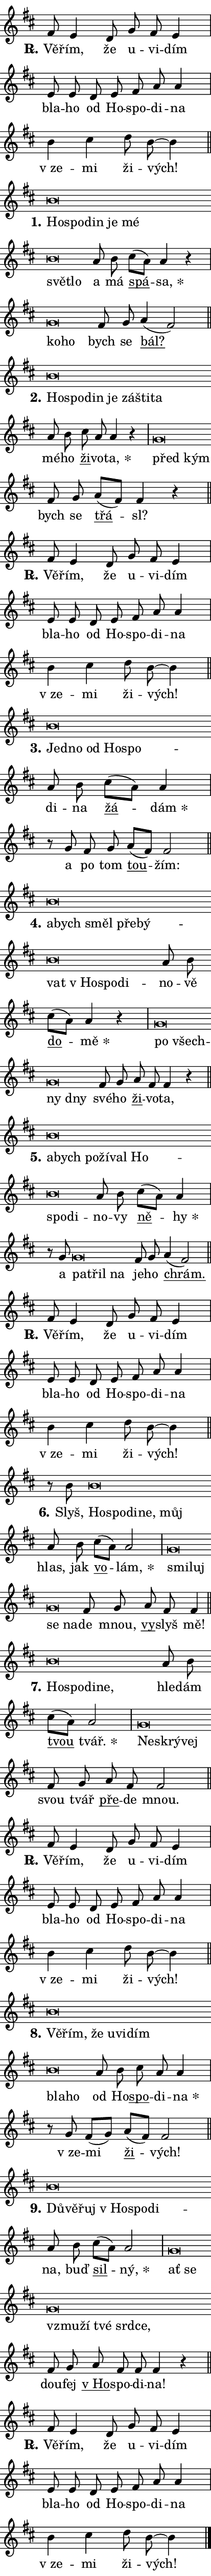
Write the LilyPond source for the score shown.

\version "2.22.1"
\header { tagline = "" }
\paper {
  indent = 0\cm
  top-margin = 0\cm
  right-margin = 0\cm
  bottom-margin = 0\cm
  left-margin = 0\cm
  paper-width = 7\cm
  page-breaking = #ly:one-page-breaking
  system-system-spacing.basic-distance = #11
  score-system-spacing.basic-distance = #11
  ragged-last = ##f
}


%% Author: Thomas Morley
%% https://lists.gnu.org/archive/html/lilypond-user/2020-05/msg00002.html
#(define (line-position grob)
"Returns position of @var[grob} in current system:
   @code{'start}, if at first time-step
   @code{'end}, if at last time-step
   @code{'middle} otherwise
"
  (let* ((col (ly:item-get-column grob))
         (ln (ly:grob-object col 'left-neighbor))
         (rn (ly:grob-object col 'right-neighbor))
         (col-to-check-left (if (ly:grob? ln) ln col))
         (col-to-check-right (if (ly:grob? rn) rn col))
         (break-dir-left
           (and
             (ly:grob-property col-to-check-left 'non-musical #f)
             (ly:item-break-dir col-to-check-left)))
         (break-dir-right
           (and
             (ly:grob-property col-to-check-right 'non-musical #f)
             (ly:item-break-dir col-to-check-right))))
        (cond ((eqv? 1 break-dir-left) 'start)
              ((eqv? -1 break-dir-right) 'end)
              (else 'middle))))

#(define (tranparent-at-line-position vctor)
  (lambda (grob)
  "Relying on @code{line-position} select the relevant enry from @var{vctor}.
Used to determine transparency,"
    (case (line-position grob)
      ((end) (not (vector-ref vctor 0)))
      ((middle) (not (vector-ref vctor 1)))
      ((start) (not (vector-ref vctor 2))))))

noteHeadBreakVisibility =
#(define-music-function (break-visibility)(vector?)
"Makes @code{NoteHead}s transparent relying on @var{break-visibility}"
#{
  \override NoteHead.transparent =
    #(tranparent-at-line-position break-visibility)
#})

#(define delete-ledgers-for-transparent-note-heads
  (lambda (grob)
    "Reads whether a @code{NoteHead} is transparent.
If so this @code{NoteHead} is removed from @code{'note-heads} from
@var{grob}, which is supposed to be @code{LedgerLineSpanner}.
As a result ledgers are not printed for this @code{NoteHead}"
    (let* ((nhds-array (ly:grob-object grob 'note-heads))
           (nhds-list
             (if (ly:grob-array? nhds-array)
                 (ly:grob-array->list nhds-array)
                 '()))
           ;; Relies on the transparent-property being done before
           ;; Staff.LedgerLineSpanner.after-line-breaking is executed.
           ;; This is fragile ...
           (to-keep
             (remove
               (lambda (nhd)
                 (ly:grob-property nhd 'transparent #f))
               nhds-list)))
      ;; TODO find a better method to iterate over grob-arrays, similiar
      ;; to filter/remove etc for lists
      ;; For now rebuilt from scratch
      (set! (ly:grob-object grob 'note-heads)  '())
      (for-each
        (lambda (nhd)
          (ly:pointer-group-interface::add-grob grob 'note-heads nhd))
        to-keep))))

hideNotes = {
  \noteHeadBreakVisibility #begin-of-line-visible
}
unHideNotes = {
  \noteHeadBreakVisibility #all-visible
}

% work-around for resetting accidentals
% https://lilypond.org/doc/v2.23/Documentation/notation/displaying-rhythms#unmetered-music
cadenzaMeasure = {
  \cadenzaOff
  \partial 1024 s1024
  \cadenzaOn
}

#(define-markup-command (accent layout props text) (markup?)
  "Underline accented syllable"
  (interpret-markup layout props
    #{\markup \override #'(offset . 4.3) \underline { #text }#}))

responsum = \markup \concat {
  "R" \hspace #-1.05 \path #0.1 #'((moveto 0 0.07) (lineto 0.9 0.8)) \hspace #0.05 "."
}

\layout {
    \context {
        \Staff
        \remove "Time_signature_engraver"
        \override LedgerLineSpanner.after-line-breaking = #delete-ledgers-for-transparent-note-heads
    }
    \context {
        \Voice {
            \override NoteHead.output-attributes = #'((class . "notehead"))
            \override Hairpin.height = #0.55
        }
    }
    \context {
        \Lyrics {
            \override StanzaNumber.output-attributes = #'((class . "stanzanumber"))
            \override LyricSpace.minimum-distance = #0.9
            \override LyricText.font-name = #"TeX Gyre Schola"
            \override LyricText.font-size = 1
            \override StanzaNumber.font-name = #"TeX Gyre Schola Bold"
            \override StanzaNumber.font-size = 1
        }
    }
}

% magnetic-lyrics.ily
%
%   written by
%     Jean Abou Samra <jean@abou-samra.fr>
%     Werner Lemberg <wl@gnu.org>
%
%   adapted by
%     Jiri Hon <jiri.hon@gmail.com>
%
% Version 2022-Apr-15

% https://www.mail-archive.com/lilypond-user@gnu.org/msg149350.html

#(define (Left_hyphen_pointer_engraver context)
   "Collect syllable-hyphen-syllable occurrences in lyrics and store
them in properties.  This engraver only looks to the left.  For
example, if the lyrics input is @code{foo -- bar}, it does the
following.

@itemize @bullet
@item
Set the @code{text} property of the @code{LyricHyphen} grob between
@q{foo} and @q{bar} to @code{foo}.

@item
Set the @code{left-hyphen} property of the @code{LyricText} grob with
text @q{foo} to the @code{LyricHyphen} grob between @q{foo} and
@q{bar}.
@end itemize

Use this auxiliary engraver in combination with the
@code{lyric-@/text::@/apply-@/magnetic-@/offset!} hook."
   (let ((hyphen #f)
         (text #f))
     (make-engraver
      (acknowledgers
       ((lyric-syllable-interface engraver grob source-engraver)
        (set! text grob)))
      (end-acknowledgers
       ((lyric-hyphen-interface engraver grob source-engraver)
        ;(when (not (grob::has-interface grob 'lyric-space-interface))
          (set! hyphen grob)));)
      ((stop-translation-timestep engraver)
       (when (and text hyphen)
         (ly:grob-set-object! text 'left-hyphen hyphen))
       (set! text #f)
       (set! hyphen #f)))))

#(define (lyric-text::apply-magnetic-offset! grob)
   "If the space between two syllables is less than the value in
property @code{LyricText@/.details@/.squash-threshold}, move the right
syllable to the left so that it gets concatenated with the left
syllable.

Use this function as a hook for
@code{LyricText@/.after-@/line-@/breaking} if the
@code{Left_@/hyphen_@/pointer_@/engraver} is active."
   (let ((hyphen (ly:grob-object grob 'left-hyphen #f)))
     (when hyphen
       (let ((left-text (ly:spanner-bound hyphen LEFT)))
         (when (grob::has-interface left-text 'lyric-syllable-interface)
           (let* ((common (ly:grob-common-refpoint grob left-text X))
                  (this-x-ext (ly:grob-extent grob common X))
                  (left-x-ext
                   (begin
                     ;; Trigger magnetism for left-text.
                     (ly:grob-property left-text 'after-line-breaking)
                     (ly:grob-extent left-text common X)))
                  ;; `delta` is the gap width between two syllables.
                  (delta (- (interval-start this-x-ext)
                            (interval-end left-x-ext)))
                  (details (ly:grob-property grob 'details))
                  (threshold (assoc-get 'squash-threshold details 0.2)))
             (when (< delta threshold)
               (let* (;; We have to manipulate the input text so that
                      ;; ligatures crossing syllable boundaries are not
                      ;; disabled.  For languages based on the Latin
                      ;; script this is essentially a beautification.
                      ;; However, for non-Western scripts it can be a
                      ;; necessity.
                      (lt (ly:grob-property left-text 'text))
                      (rt (ly:grob-property grob 'text))
                      (is-space (grob::has-interface hyphen 'lyric-space-interface))
                      (space (if is-space " " ""))
                      (space-markup (grob-interpret-markup grob " "))
                      (space-size (interval-length (ly:stencil-extent space-markup X)))
                      (extra-delta (if is-space space-size 0))
                      ;; Append new syllable.
                      (ltrt-space (if (and (string? lt) (string? rt))
                                (string-append lt space rt)
                                (make-concat-markup (list lt space rt))))
                      ;; Right-align `ltrt` to the right side.
                      (ltrt-space-markup (grob-interpret-markup
                               grob
                               (make-translate-markup
                                (cons (interval-length this-x-ext) 0)
                                (make-right-align-markup ltrt-space)))))
                 (begin
                   ;; Don't print `left-text`.
                   (ly:grob-set-property! left-text 'stencil #f)
                   ;; Set text and stencil (which holds all collected
                   ;; syllables so far) and shift it to the left.
                   (ly:grob-set-property! grob 'text ltrt-space)
                   (ly:grob-set-property! grob 'stencil ltrt-space-markup)
                   (ly:grob-translate-axis! grob (- (- delta extra-delta)) X))))))))))


#(define (lyric-hyphen::displace-bounds-first grob)
   ;; Make very sure this callback isn't triggered too early.
   (let ((left (ly:spanner-bound grob LEFT))
         (right (ly:spanner-bound grob RIGHT)))
     (ly:grob-property left 'after-line-breaking)
     (ly:grob-property right 'after-line-breaking)
     (ly:lyric-hyphen::print grob)))

squashThreshold = #0.4

\layout {
  \context {
    \Lyrics
    \consists #Left_hyphen_pointer_engraver
    \override LyricText.after-line-breaking =
      #lyric-text::apply-magnetic-offset!
    \override LyricHyphen.stencil = #lyric-hyphen::displace-bounds-first
    \override LyricText.details.squash-threshold = \squashThreshold
    \override LyricHyphen.minimum-distance = 0
    \override LyricHyphen.minimum-length = \squashThreshold
  }
}

squash = \override LyricText.details.squash-threshold = 9999
unSquash = \override LyricText.details.squash-threshold = \squashThreshold

left = \override LyricText.self-alignment-X = #LEFT
unLeft = \revert LyricText.self-alignment-X

starOffset = #(lambda (grob) 
                (let ((x_offset (ly:self-alignment-interface::aligned-on-x-parent grob)))
                  (if (= x_offset 0) 0 (+ x_offset 1.2))))

star = #(define-music-function (syllable)(string?)
"Append star separator at the end of a syllable"
#{
  \once \override LyricText.X-offset = #starOffset
  \lyricmode { \markup {
    #syllable
    \override #'((font-name . "TeX Gyre Schola Bold")) \hspace #0.2 \lower #0.65 \larger "*"
  } }
#})

starAccent = #(define-music-function (syllable)(string?)
"Append star separator at the end of a syllable and make accent"
#{
  \once \override LyricText.X-offset = #starOffset
  \lyricmode { \markup {
    \accent #syllable
    \override #'((font-name . "TeX Gyre Schola Bold")) \hspace #0.2 \lower #0.65 \larger "*"
  } }
#})

breath = #(define-music-function (syllable)(string?)
"Append breathing indicator at the end of a syllable"
#{
  \lyricmode { \markup { #syllable "+" } }
#})

optionalBreath = #(define-music-function (syllable)(string?)
"Append optional breathing indicator at the end of a syllable"
#{
  \lyricmode { \markup { #syllable "(+)" } }
#})


\score {
    <<
        \new Voice = "melody" { \cadenzaOn \key d \major \relative { fis'8 e4 d8 g fis e4 \cadenzaMeasure \bar "|" e8 e d e \bar "" fis a a4 \cadenzaMeasure \bar "|" b cis d8 b~ b4 \cadenzaMeasure \bar "||" \break }
\relative { b'\breve*1/16 \hideNotes \breve*1/16 \bar "" \breve*1/16 \bar "" \breve*1/16 \bar "" \breve*1/16 \bar "" \breve*1/16 \breve*1/16 \bar "" \unHideNotes a8 b \bar "" cis[( a)] a4 r \cadenzaMeasure \bar "|" g\breve*1/16 \hideNotes \breve*1/16 \bar "" \unHideNotes fis8 g \bar "" a4( fis2) \cadenzaMeasure \bar "||" \break }
\relative { b'\breve*1/16 \hideNotes \breve*1/16 \bar "" \breve*1/16 \bar "" \breve*1/16 \bar "" \breve*1/16 \bar "" \breve*1/16 \breve*1/16 \bar "" \unHideNotes a8 b \bar "" cis a a4 r \cadenzaMeasure \bar "|" g\breve*1/16 \hideNotes \breve*1/16 \bar "" \unHideNotes fis8 g \bar "" a[( fis)] fis4 r \cadenzaMeasure \bar "||" \break }
\relative { fis'8 e4 d8 g fis e4 \cadenzaMeasure \bar "|" e8 e d e \bar "" fis a a4 \cadenzaMeasure \bar "|" b cis d8 b~ b4 \cadenzaMeasure \bar "||" \break }
\relative { b'\breve*1/16 \hideNotes \breve*1/16 \bar "" \breve*1/16 \bar "" \breve*1/16 \breve*1/16 \bar "" \unHideNotes a8 b \bar "" cis[( a)] a4 \cadenzaMeasure \bar "|" r8 g8 fis8 g \bar "" a[( fis)] fis2 \cadenzaMeasure \bar "||" \break }
\relative { b'\breve*1/16 \hideNotes \breve*1/16 \bar "" \breve*1/16 \bar "" \breve*1/16 \bar "" \breve*1/16 \bar "" \breve*1/16 \bar "" \breve*1/16 \bar "" \breve*1/16 \breve*1/16 \bar "" \unHideNotes a8 b \bar "" cis[( a)] a4 r \cadenzaMeasure \bar "|" g\breve*1/16 \hideNotes \breve*1/16 \bar "" \breve*1/16 \breve*1/16 \bar "" \unHideNotes fis8 g \bar "" a8 fis fis4 r \cadenzaMeasure \bar "||" \break }
\relative { b'\breve*1/16 \hideNotes \breve*1/16 \bar "" \breve*1/16 \bar "" \breve*1/16 \bar "" \breve*1/16 \bar "" \breve*1/16 \bar "" \breve*1/16 \breve*1/16 \bar "" \unHideNotes a8 b \bar "" cis[( a)] a4 \cadenzaMeasure \bar "|" r8 g g\breve*1/16 \hideNotes \breve*1/16 \breve*1/16 \bar "" \unHideNotes fis8 g \bar "" a4( fis2) \cadenzaMeasure \bar "||" \break }
\relative { fis'8 e4 d8 g fis e4 \cadenzaMeasure \bar "|" e8 e d e \bar "" fis a a4 \cadenzaMeasure \bar "|" b cis d8 b~ b4 \cadenzaMeasure \bar "||" \break }
\relative { r8 b'8 b\breve*1/16 \hideNotes \breve*1/16 \bar "" \breve*1/16 \bar "" \breve*1/16 \breve*1/16 \bar "" \unHideNotes a8 b \bar "" cis[( a)] a2 \cadenzaMeasure \bar "|" g\breve*1/16 \hideNotes \breve*1/16 \bar "" \breve*1/16 \breve*1/16 \bar "" \unHideNotes fis8 g \bar "" a fis fis4 \cadenzaMeasure \bar "||" \break }
\relative { b'\breve*1/16 \hideNotes \breve*1/16 \bar "" \breve*1/16 \breve*1/16 \bar "" \unHideNotes a8 b \bar "" cis[( a)] a2 \cadenzaMeasure \bar "|" g\breve*1/16 \hideNotes \breve*1/16 \breve*1/16 \bar "" \unHideNotes fis8 g \bar "" a fis fis2 \cadenzaMeasure \bar "||" \break }
\relative { fis'8 e4 d8 g fis e4 \cadenzaMeasure \bar "|" e8 e d e \bar "" fis a a4 \cadenzaMeasure \bar "|" b cis d8 b~ b4 \cadenzaMeasure \bar "||" \break }
\relative { b'\breve*1/16 \hideNotes \breve*1/16 \bar "" \breve*1/16 \bar "" \breve*1/16 \bar "" \breve*1/16 \bar "" \breve*1/16 \bar "" \breve*1/16 \breve*1/16 \bar "" \unHideNotes a8 b \bar "" cis a a4 \cadenzaMeasure \bar "|" r8 g8 fis8[( g)] \bar "" a[( fis)] fis2 \cadenzaMeasure \bar "||" \break }
\relative { b'\breve*1/16 \hideNotes \breve*1/16 \bar "" \breve*1/16 \bar "" \breve*1/16 \bar "" \breve*1/16 \breve*1/16 \bar "" \unHideNotes a8 b \bar "" cis[( a)] a2 \cadenzaMeasure \bar "|" g\breve*1/16 \hideNotes \breve*1/16 \bar "" \breve*1/16 \bar "" \breve*1/16 \bar "" \breve*1/16 \bar "" \breve*1/16 \breve*1/16 \bar "" \unHideNotes fis8 g \bar "" a fis fis fis4 r \cadenzaMeasure \bar "||" \break }
\relative { fis'8 e4 d8 g fis e4 \cadenzaMeasure \bar "|" e8 e d e \bar "" fis a a4 \cadenzaMeasure \bar "|" b cis d8 b~ b4 \cadenzaMeasure \bar "||" \break } \bar "|." }
        \new Lyrics \lyricsto "melody" { \lyricmode { \set stanza = \responsum
Vě -- řím, že u -- vi -- dím bla -- ho od Ho -- spo -- di -- na "v ze" -- mi ži -- vých!
\set stanza = "1."
\left Ho -- \squash spo -- din je mé svět -- lo \unLeft \unSquash a má \markup \accent spá -- \star sa, \left ko -- \squash ho \unLeft \unSquash bych se \markup \accent bál?
\set stanza = "2."
\left Ho -- \squash spo -- din je zá -- šti -- ta \unLeft \unSquash mé -- ho \markup \accent ži -- vo -- \star ta, \left před \squash kým \unLeft \unSquash bych se \markup \accent třá -- sl?
\set stanza = \responsum
Vě -- řím, že u -- vi -- dím bla -- ho od Ho -- spo -- di -- na "v ze" -- mi ži -- vých!
\set stanza = "3."
\left Jed -- \squash no od Ho -- spo -- \unLeft \unSquash di -- na \markup \accent žá -- \star dám a po tom \markup \accent tou -- žím:
\set stanza = "4."
\left a -- \squash bych směl pře -- bý -- vat "v Ho" -- spo -- di -- \unLeft \unSquash no -- vě \markup \accent do -- \star mě \left po \squash všech -- ny dny \unLeft \unSquash své -- ho \markup \accent ži -- vo -- ta,
\set stanza = "5."
\left a -- \squash bych po -- ží -- val Ho -- spo -- di -- \unLeft \unSquash no -- vy \markup \accent ně -- \star hy a \left pa -- \squash třil na \unLeft \unSquash je -- ho \markup \accent chrám.
\set stanza = \responsum
Vě -- řím, že u -- vi -- dím bla -- ho od Ho -- spo -- di -- na "v ze" -- mi ži -- vých!
\set stanza = "6."
Slyš, \left Ho -- \squash spo -- di -- ne, můj \unLeft \unSquash hlas, jak \markup \accent vo -- \star lám, \left smi -- \squash luj se na -- \unLeft \unSquash de mnou, \markup \accent vy -- slyš mě!
\set stanza = "7."
\left Ho -- \squash spo -- di -- ne, \unLeft \unSquash hle -- dám \markup \accent tvou \star tvář. \left Ne -- \squash skrý -- vej \unLeft \unSquash svou tvář \markup \accent pře -- de mnou.
\set stanza = \responsum
Vě -- řím, že u -- vi -- dím bla -- ho od Ho -- spo -- di -- na "v ze" -- mi ži -- vých!
\set stanza = "8."
\left Vě -- \squash řím, že u -- vi -- dím bla -- ho \unLeft \unSquash od Ho -- \markup \accent spo -- di -- \star na "v ze" -- mi \markup \accent ži -- vých!
\set stanza = "9."
\left Dů -- \squash vě -- řuj "v Ho" -- spo -- di -- \unLeft \unSquash na, buď \markup \accent sil -- \star ný, \left ať \squash se vzmu -- ží tvé srd -- ce, \unLeft \unSquash dou -- fej \markup \accent "v Ho" -- spo -- di -- na!
\set stanza = \responsum
Vě -- řím, že u -- vi -- dím bla -- ho od Ho -- spo -- di -- na "v ze" -- mi ži -- vých! } }
    >>
    \layout {}
}
